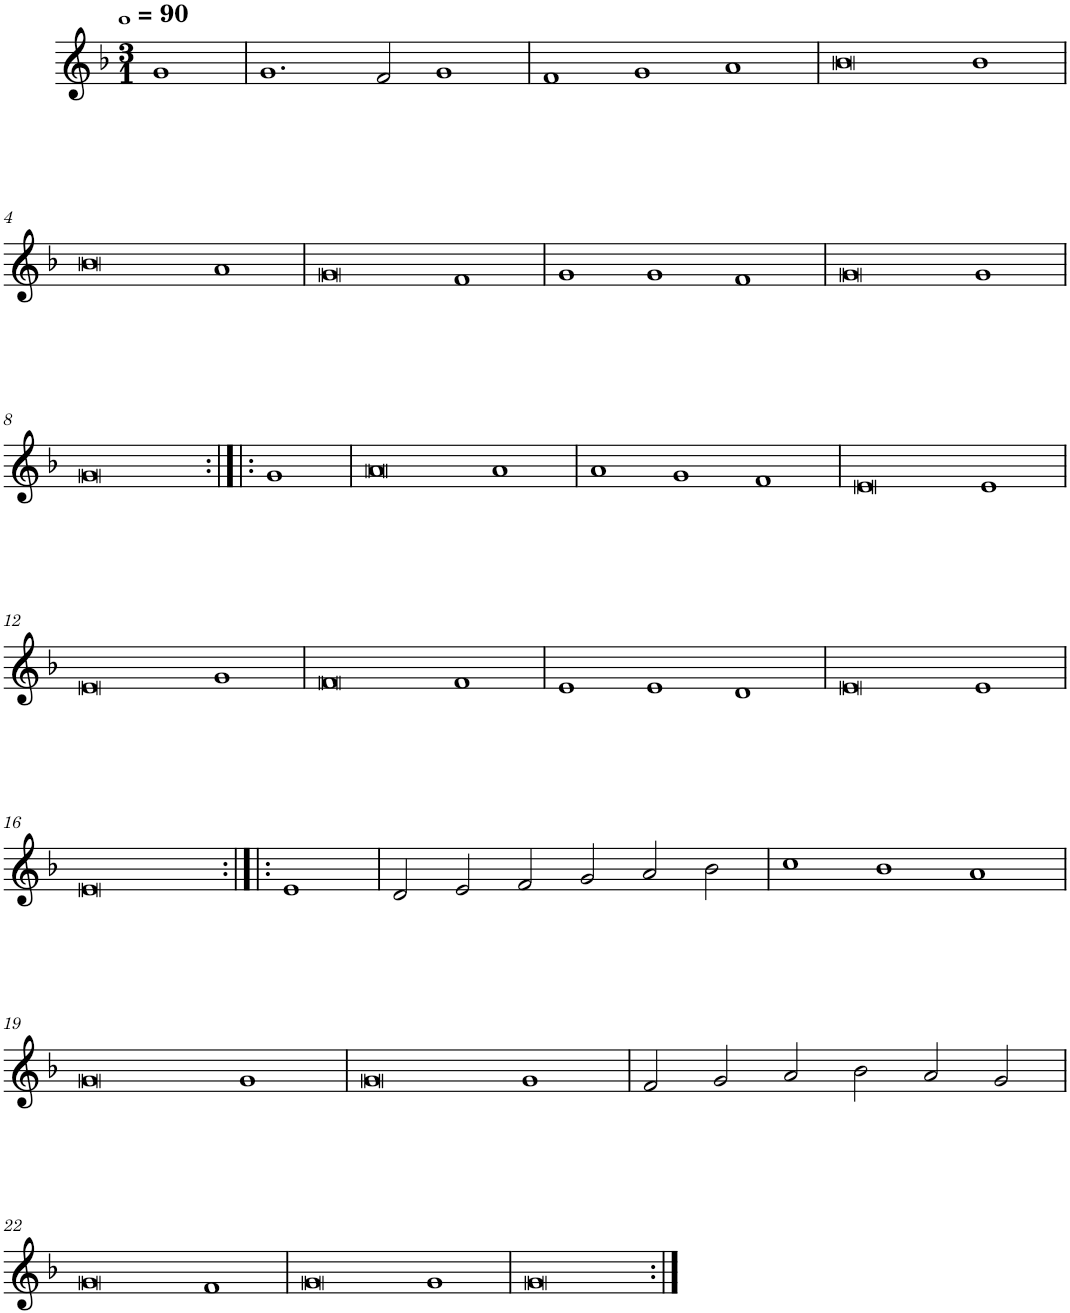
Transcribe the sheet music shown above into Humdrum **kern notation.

**kern
*part1
*staff1
*I"Quatre parties
*clefG2
*k[b-]
*M3/1
*MM360
=
1g
=1
1.g
2f/
1g
=2
1f
1g
1a
=3
0b-
1b-
!!LO:LB:g=z
=4
0b-
1a
=5
0g
1f
=6
1g
1g
1f
=7
0g
1g
!!LO:LB:g=z
=8
0g
1g
=9
0a
1a
=10
1a
1g
1f
=11
0e
1e
!!LO:LB:g=z
=12
0e
1g
=13
0f
1f
=14
1e
1e
1d
=15
0e
1e
!!LO:LB:g=z
=16
0e
1e
=17
2d/
2e/
2f/
2g/
2a/
2b-\
=18
1cc
1b-
1a
!!LO:LB:g=z
=19
0g
1g
=20
0g
1g
=21
2f/
2g/
2a/
2b-\
2a/
2g/
!!LO:LB:g=z
=22
0g
1f
=23
0g
1g
=24
0g
=:|!
*-
